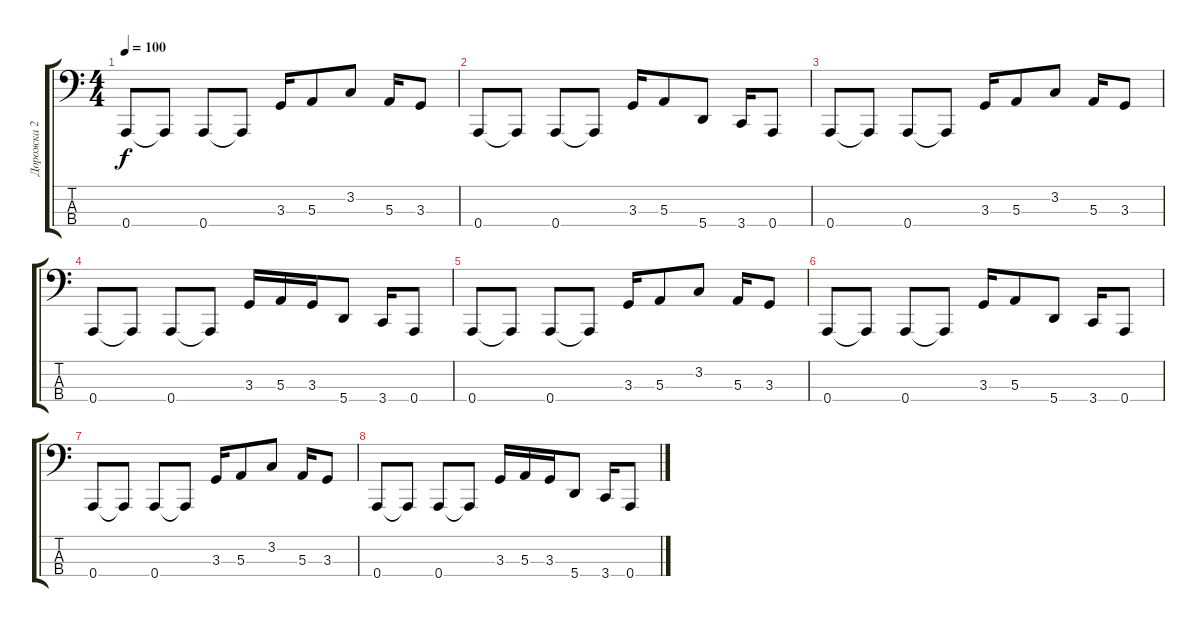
\track ("Дорожка 2" "Дорожка 2") {instrument slapbass2}
\staff {score tabs}
\tuning (D2 A1 E1 A0) {hide}
\ts (4 4)
\tempo 100
\clef f4
\ks c
0.4.8{dy f} 0.4{t}.8 0.4.8 0.4{t}.8 3.3.16 5.3.8 3.2.8 5.3.16 3.3.8 |
0.4.8 0.4{t}.8 0.4.8 0.4{t}.8 3.3.16 5.3.8 5.4.8 3.4.16 0.4.8 |
0.4.8 0.4{t}.8 0.4.8 0.4{t}.8 3.3.16 5.3.8 3.2.8 5.3.16 3.3.8 |
0.4.8 0.4{t}.8 0.4.8 0.4{t}.8 3.3.16 5.3.16 3.3.16 5.4.8 3.4.16 0.4.8 |
0.4.8 0.4{t}.8 0.4.8 0.4{t}.8 3.3.16 5.3.8 3.2.8 5.3.16 3.3.8 |
0.4.8 0.4{t}.8 0.4.8 0.4{t}.8 3.3.16 5.3.8 5.4.8 3.4.16 0.4.8 |
0.4.8 0.4{t}.8 0.4.8 0.4{t}.8 3.3.16 5.3.8 3.2.8 5.3.16 3.3.8 |
0.4.8 0.4{t}.8 0.4.8 0.4{t}.8 3.3.16 5.3.16 3.3.16 5.4.8 3.4.16 0.4.8
